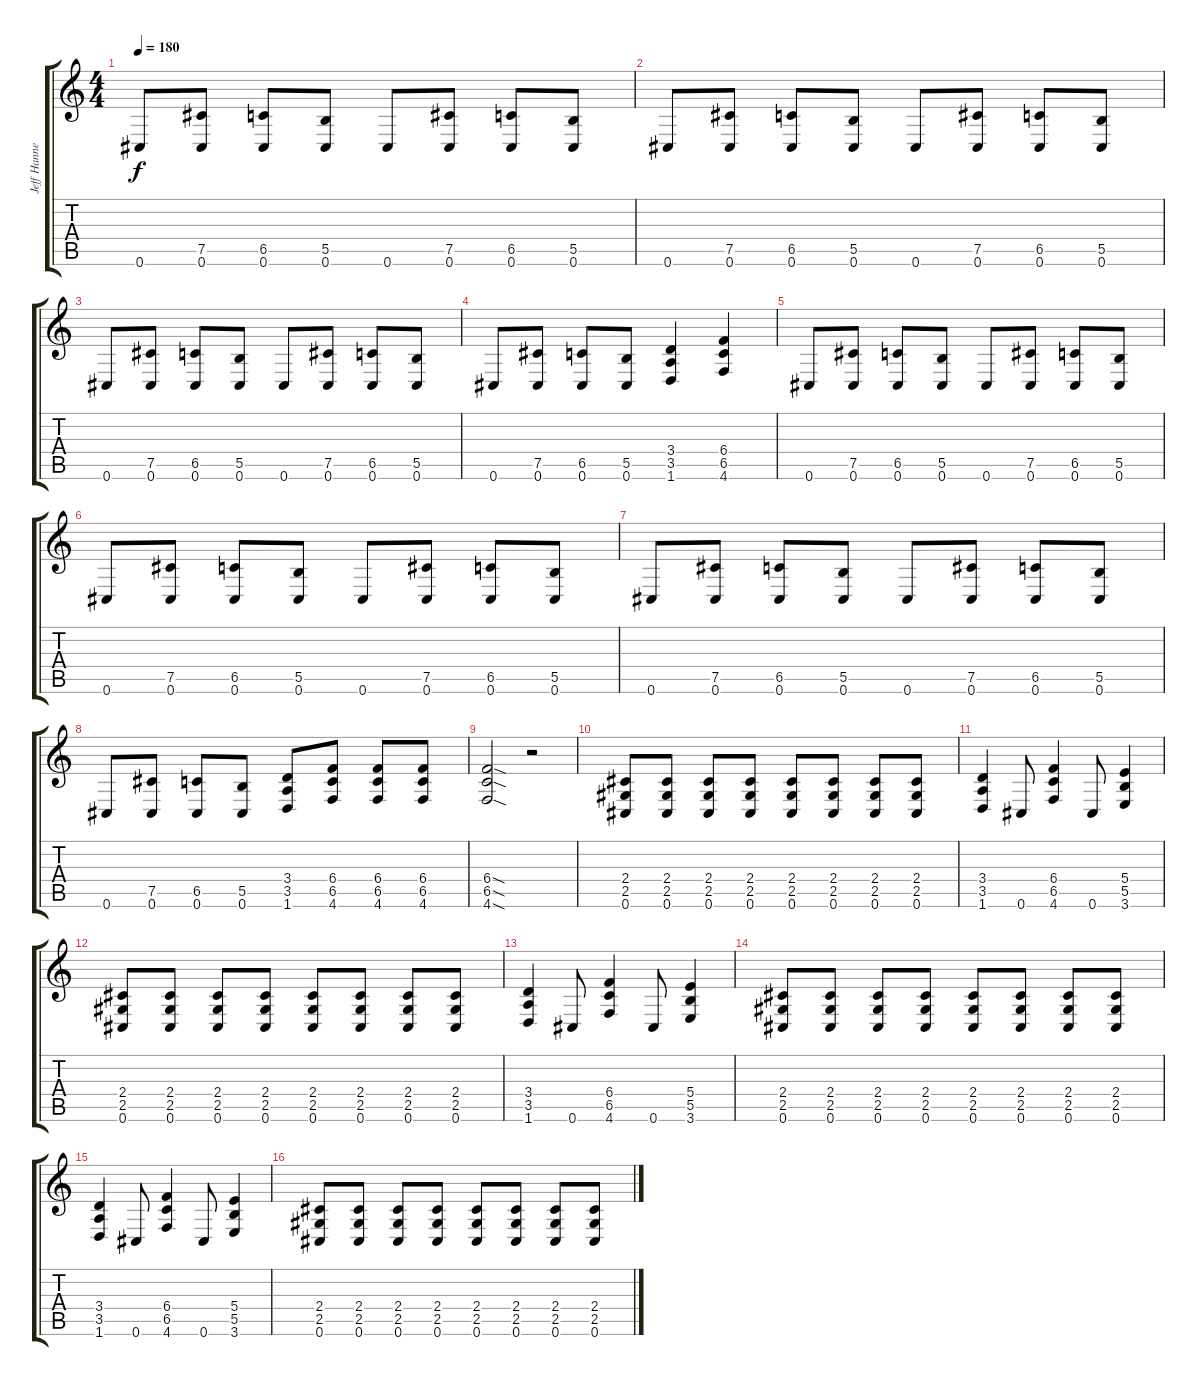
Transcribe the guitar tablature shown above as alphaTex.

\track ("Jeff Hanneman" "Jeff Hanne") {instrument distortionguitar}
\staff {score tabs}
\tuning (Db4 Ab3 E3 B2 Gb2 Db2) {hide}
\ts (4 4)
\tempo 180
\clef g2
\ks c
0.6.8{dy f} (7.5 0.6).8 (6.5 0.6).8 (5.5 0.6).8 0.6.8 (7.5 0.6).8 (6.5 0.6).8 (5.5 0.6).8 |
0.6.8 (7.5 0.6).8 (6.5 0.6).8 (5.5 0.6).8 0.6.8 (7.5 0.6).8 (6.5 0.6).8 (5.5 0.6).8 |
0.6.8 (7.5 0.6).8 (6.5 0.6).8 (5.5 0.6).8 0.6.8 (7.5 0.6).8 (6.5 0.6).8 (5.5 0.6).8 |
0.6.8 (7.5 0.6).8 (6.5 0.6).8 (5.5 0.6).8 (3.4 3.5 1.6).4 (6.4 6.5 4.6).4 |
0.6.8 (7.5 0.6).8 (6.5 0.6).8 (5.5 0.6).8 0.6.8 (7.5 0.6).8 (6.5 0.6).8 (5.5 0.6).8 |
0.6.8 (7.5 0.6).8 (6.5 0.6).8 (5.5 0.6).8 0.6.8 (7.5 0.6).8 (6.5 0.6).8 (5.5 0.6).8 |
0.6.8 (7.5 0.6).8 (6.5 0.6).8 (5.5 0.6).8 0.6.8 (7.5 0.6).8 (6.5 0.6).8 (5.5 0.6).8 |
0.6.8 (7.5 0.6).8 (6.5 0.6).8 (5.5 0.6).8 (3.4 3.5 1.6).8 (6.4 6.5 4.6).8 (6.4 6.5 4.6).8 (6.4 6.5 4.6).8 |
(6.4{sod} 6.5{sod} 4.6{sod}).2 r.2 |
(2.4 2.5 0.6).8 (2.4 2.5 0.6).8 (2.4 2.5 0.6).8 (2.4 2.5 0.6).8 (2.4 2.5 0.6).8 (2.4 2.5 0.6).8 (2.4 2.5 0.6).8 (2.4 2.5 0.6).8 |
(3.4 3.5 1.6).4 0.6.8 (6.4 6.5 4.6).4 0.6.8 (5.4 5.5 3.6).4 |
(2.4 2.5 0.6).8 (2.4 2.5 0.6).8 (2.4 2.5 0.6).8 (2.4 2.5 0.6).8 (2.4 2.5 0.6).8 (2.4 2.5 0.6).8 (2.4 2.5 0.6).8 (2.4 2.5 0.6).8 |
(3.4 3.5 1.6).4 0.6.8 (6.4 6.5 4.6).4 0.6.8 (5.4 5.5 3.6).4 |
(2.4 2.5 0.6).8 (2.4 2.5 0.6).8 (2.4 2.5 0.6).8 (2.4 2.5 0.6).8 (2.4 2.5 0.6).8 (2.4 2.5 0.6).8 (2.4 2.5 0.6).8 (2.4 2.5 0.6).8 |
(3.4 3.5 1.6).4 0.6.8 (6.4 6.5 4.6).4 0.6.8 (5.4 5.5 3.6).4 |
(2.4 2.5 0.6).8 (2.4 2.5 0.6).8 (2.4 2.5 0.6).8 (2.4 2.5 0.6).8 (2.4 2.5 0.6).8 (2.4 2.5 0.6).8 (2.4 2.5 0.6).8 (2.4 2.5 0.6).8
